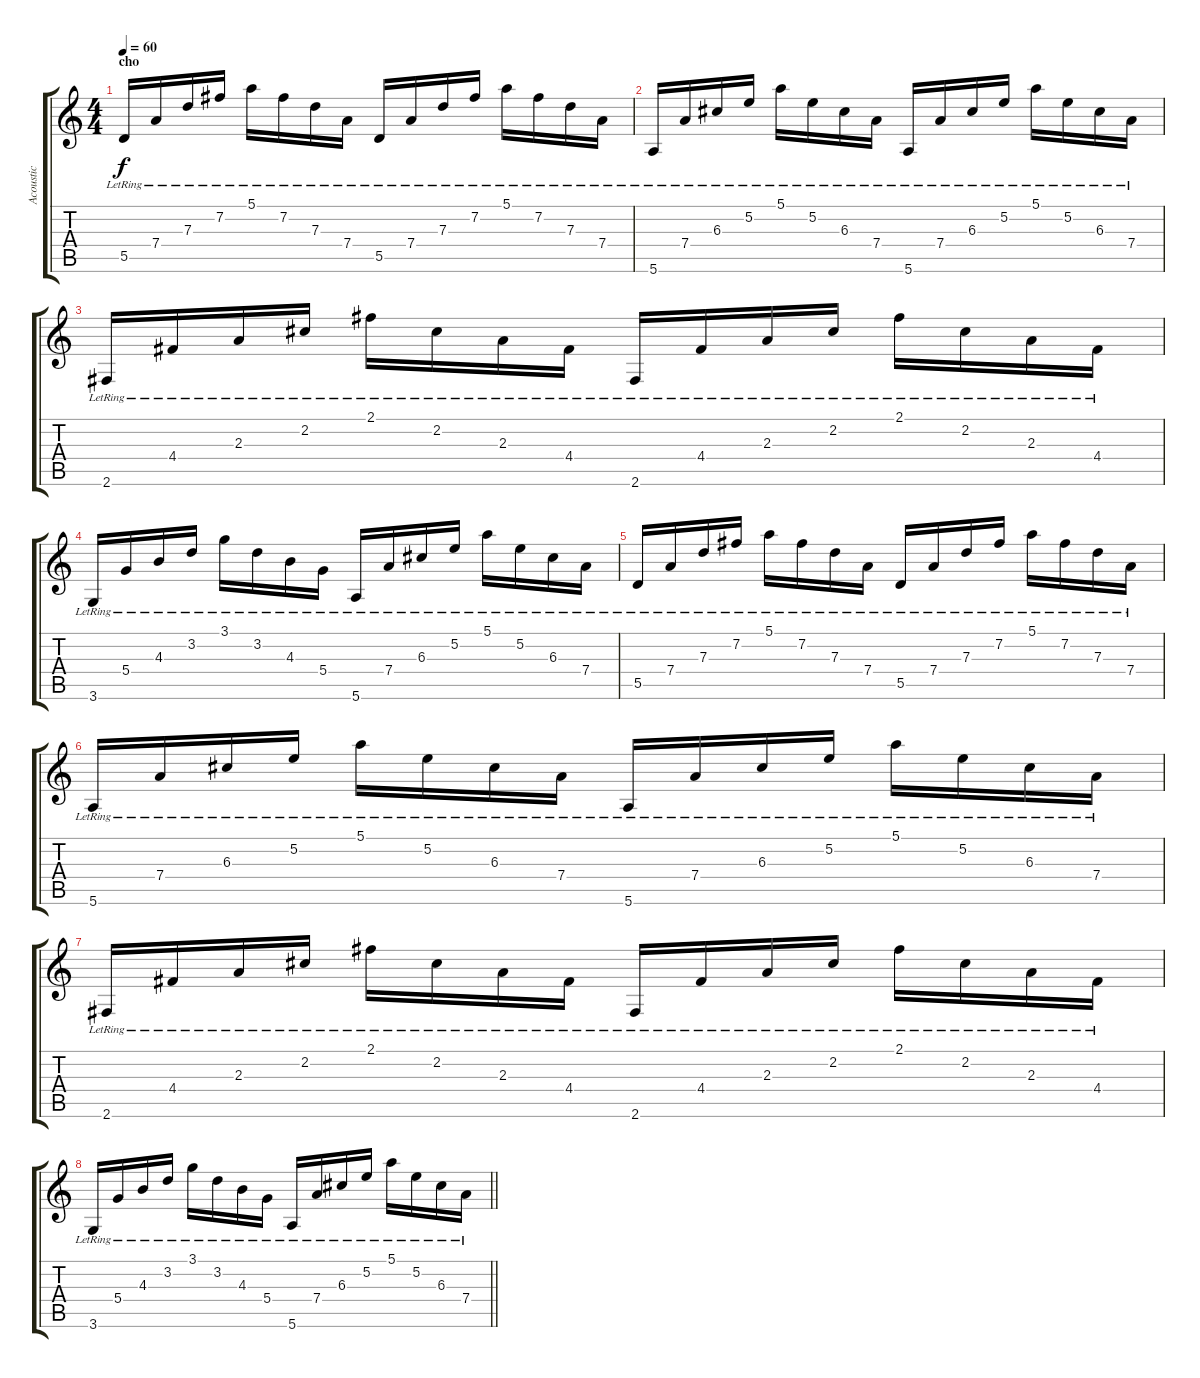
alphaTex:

\track ("Acoustic" "Acoustic") {instrument acousticguitarsteel}
\staff {score tabs}
\tuning (E4 B3 G3 D3 A2 E2) {hide}
\ts (4 4)
\section ("" "cho")
\tempo 60
\clef g2
\ks c
5.5{lr}.16{dy f} 7.4{lr}.16 7.3{lr}.16 7.2{lr}.16 5.1{lr}.16 7.2{lr}.16 7.3{lr}.16 7.4{lr}.16 5.5{lr}.16 7.4{lr}.16 7.3{lr}.16 7.2{lr}.16 5.1{lr}.16 7.2{lr}.16 7.3{lr}.16 7.4{lr}.16 |
5.6{lr}.16 7.4{lr}.16 6.3{lr}.16 5.2{lr}.16 5.1{lr}.16 5.2{lr}.16 6.3{lr}.16 7.4{lr}.16 5.6{lr}.16 7.4{lr}.16 6.3{lr}.16 5.2{lr}.16 5.1{lr}.16 5.2{lr}.16 6.3{lr}.16 7.4{lr}.16 |
2.6{lr}.16 4.4{lr}.16 2.3{lr}.16 2.2{lr}.16 2.1{lr}.16 2.2{lr}.16 2.3{lr}.16 4.4{lr}.16 2.6{lr}.16 4.4{lr}.16 2.3{lr}.16 2.2{lr}.16 2.1{lr}.16 2.2{lr}.16 2.3{lr}.16 4.4{lr}.16 |
3.6{lr}.16 5.4{lr}.16 4.3{lr}.16 3.2{lr}.16 3.1{lr}.16 3.2{lr}.16 4.3{lr}.16 5.4{lr}.16 5.6{lr}.16 7.4{lr}.16 6.3{lr}.16 5.2{lr}.16 5.1{lr}.16 5.2{lr}.16 6.3{lr}.16 7.4{lr}.16 |
5.5{lr}.16 7.4{lr}.16 7.3{lr}.16 7.2{lr}.16 5.1{lr}.16 7.2{lr}.16 7.3{lr}.16 7.4{lr}.16 5.5{lr}.16 7.4{lr}.16 7.3{lr}.16 7.2{lr}.16 5.1{lr}.16 7.2{lr}.16 7.3{lr}.16 7.4{lr}.16 |
5.6{lr}.16 7.4{lr}.16 6.3{lr}.16 5.2{lr}.16 5.1{lr}.16 5.2{lr}.16 6.3{lr}.16 7.4{lr}.16 5.6{lr}.16 7.4{lr}.16 6.3{lr}.16 5.2{lr}.16 5.1{lr}.16 5.2{lr}.16 6.3{lr}.16 7.4{lr}.16 |
2.6{lr}.16 4.4{lr}.16 2.3{lr}.16 2.2{lr}.16 2.1{lr}.16 2.2{lr}.16 2.3{lr}.16 4.4{lr}.16 2.6{lr}.16 4.4{lr}.16 2.3{lr}.16 2.2{lr}.16 2.1{lr}.16 2.2{lr}.16 2.3{lr}.16 4.4{lr}.16 |
\barLineRight lightlight
3.6{lr}.16 5.4{lr}.16 4.3{lr}.16 3.2{lr}.16 3.1{lr}.16 3.2{lr}.16 4.3{lr}.16 5.4{lr}.16 5.6{lr}.16 7.4{lr}.16 6.3{lr}.16 5.2{lr}.16 5.1{lr}.16 5.2{lr}.16 6.3{lr}.16 7.4{lr}.16
